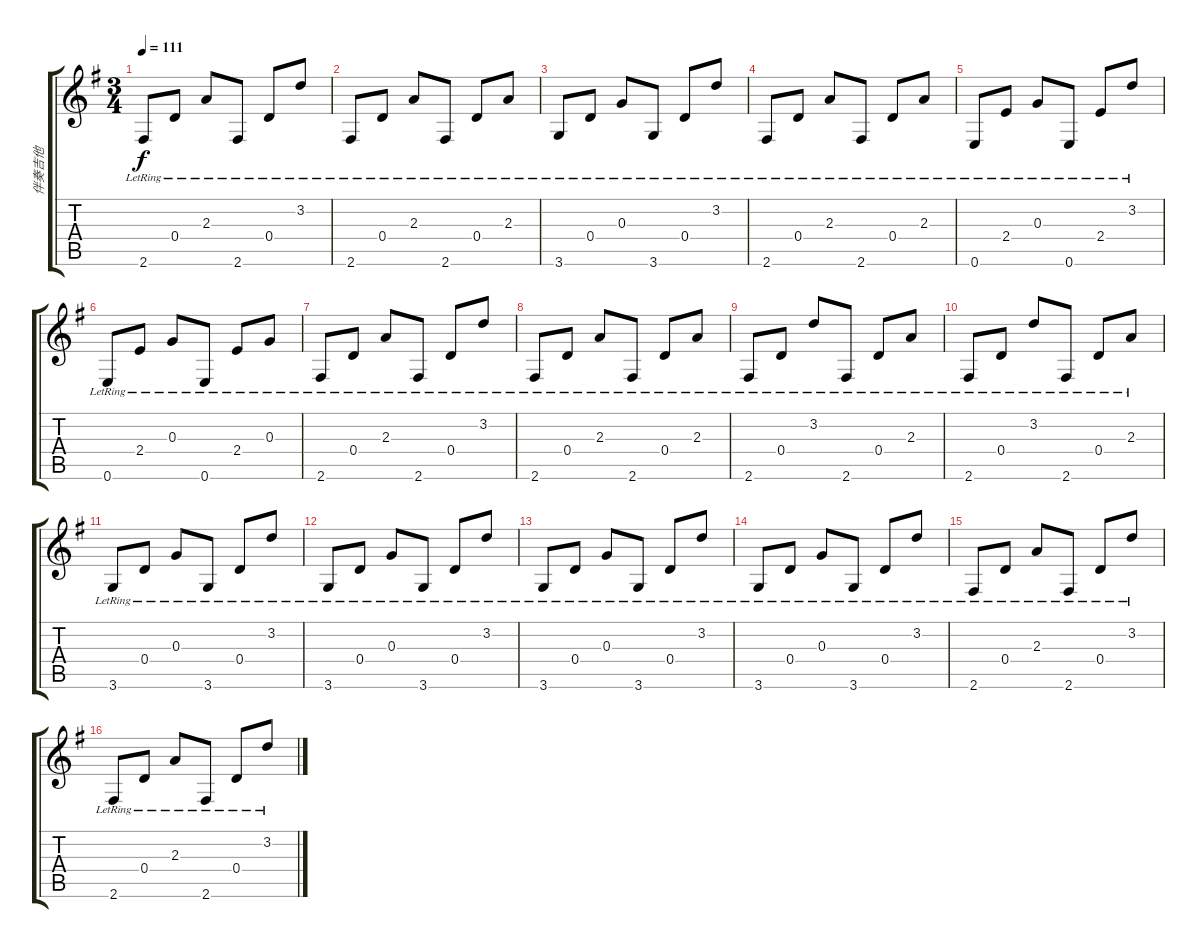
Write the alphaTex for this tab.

\track ("伴奏吉他" "伴奏吉他") {instrument acousticguitarnylon}
\staff {score tabs}
\tuning (E4 B3 G3 D3 A2 E2) {hide}
\ts (3 4)
\tempo 111
\clef g2
\ks g
2.6{lr}.8{dy f} 0.4{lr}.8 2.3{lr}.8 2.6{lr}.8 0.4{lr}.8 3.2{lr}.8 |
2.6{lr}.8 0.4{lr}.8 2.3{lr}.8 2.6{lr}.8 0.4{lr}.8 2.3{lr}.8 |
3.6{lr}.8 0.4{lr}.8 0.3{lr}.8 3.6{lr}.8 0.4{lr}.8 3.2{lr}.8 |
2.6{lr}.8 0.4{lr}.8 2.3{lr}.8 2.6{lr}.8 0.4{lr}.8 2.3{lr}.8 |
0.6{lr}.8 2.4{lr}.8 0.3{lr}.8 0.6{lr}.8 2.4{lr}.8 3.2{lr}.8 |
0.6{lr}.8 2.4{lr}.8 0.3{lr}.8 0.6{lr}.8 2.4{lr}.8 0.3{lr}.8 |
2.6{lr}.8 0.4{lr}.8 2.3{lr}.8 2.6{lr}.8 0.4{lr}.8 3.2{lr}.8 |
2.6{lr}.8 0.4{lr}.8 2.3{lr}.8 2.6{lr}.8 0.4{lr}.8 2.3{lr}.8 |
2.6{lr}.8 0.4{lr}.8 3.2{lr}.8 2.6{lr}.8 0.4{lr}.8 2.3{lr}.8 |
2.6{lr}.8 0.4{lr}.8 3.2{lr}.8 2.6{lr}.8 0.4{lr}.8 2.3{lr}.8 |
3.6{lr}.8 0.4{lr}.8 0.3{lr}.8 3.6{lr}.8 0.4{lr}.8 3.2{lr}.8 |
3.6{lr}.8 0.4{lr}.8 0.3{lr}.8 3.6{lr}.8 0.4{lr}.8 3.2{lr}.8 |
3.6{lr}.8 0.4{lr}.8 0.3{lr}.8 3.6{lr}.8 0.4{lr}.8 3.2{lr}.8 |
3.6{lr}.8 0.4{lr}.8 0.3{lr}.8 3.6{lr}.8 0.4{lr}.8 3.2{lr}.8 |
2.6{lr}.8 0.4{lr}.8 2.3{lr}.8 2.6{lr}.8 0.4{lr}.8 3.2{lr}.8 |
2.6{lr}.8 0.4{lr}.8 2.3{lr}.8 2.6{lr}.8 0.4{lr}.8 3.2{lr}.8
